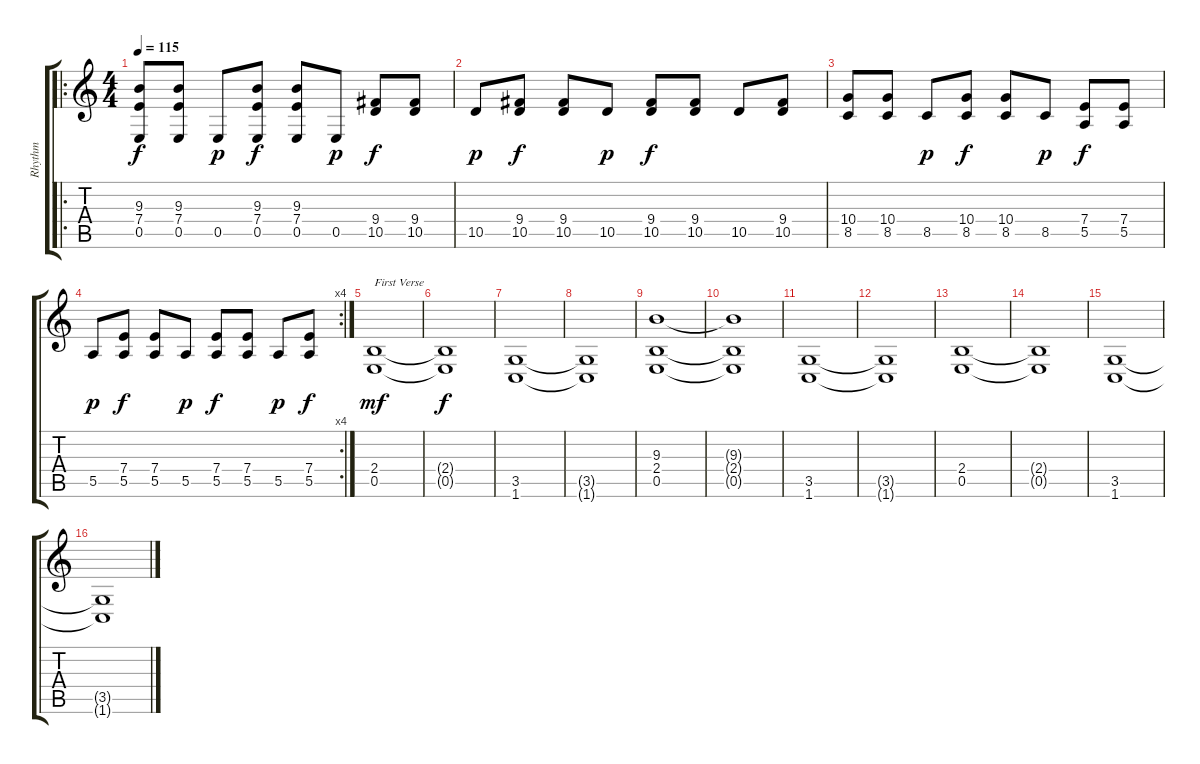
\track ("Rhythm" "Rhythm") {instrument distortionguitar}
\staff {score tabs}
\tuning (B3 Gb3 D3 A2 E2 B1) {hide}
\ro
\ts (4 4)
\tempo 115
\clef g2
\ks c
(9.3 7.4 0.5).8{dy f} (9.3 7.4 0.5).8 0.5.8{dy p} (9.3 7.4 0.5).8{dy f} (9.3 7.4 0.5).8 0.5.8{dy p} (9.4 10.5).8{dy f} (9.4 10.5).8 |
10.5.8{dy p} (9.4 10.5).8{dy f} (9.4 10.5).8 10.5.8{dy p} (9.4 10.5).8{dy f} (9.4 10.5).8 10.5.8 (9.4 10.5).8 |
(10.4 8.5).8 (10.4 8.5).8 8.5.8{dy p} (10.4 8.5).8{dy f} (10.4 8.5).8 8.5.8{dy p} (7.4 5.5).8{dy f} (7.4 5.5).8 |
\rc 4
5.5.8{dy p} (7.4 5.5).8{dy f} (7.4 5.5).8 5.5.8{dy p} (7.4 5.5).8{dy f} (7.4 5.5).8 5.5.8{dy p} (7.4 5.5).8{dy f} |
(2.4 0.5).1{txt "First Verse" dy mf} |
(2.4{t} 0.5{t}).1{dy f} |
(3.5 1.6).1 |
(3.5{t} 1.6{t}).1 |
(9.3 2.4 0.5).1 |
(9.3{t} 2.4{t} 0.5{t}).1 |
(3.5 1.6).1 |
(3.5{t} 1.6{t}).1 |
(2.4 0.5).1 |
(2.4{t} 0.5{t}).1 |
(3.5 1.6).1 |
(3.5{t} 1.6{t}).1
